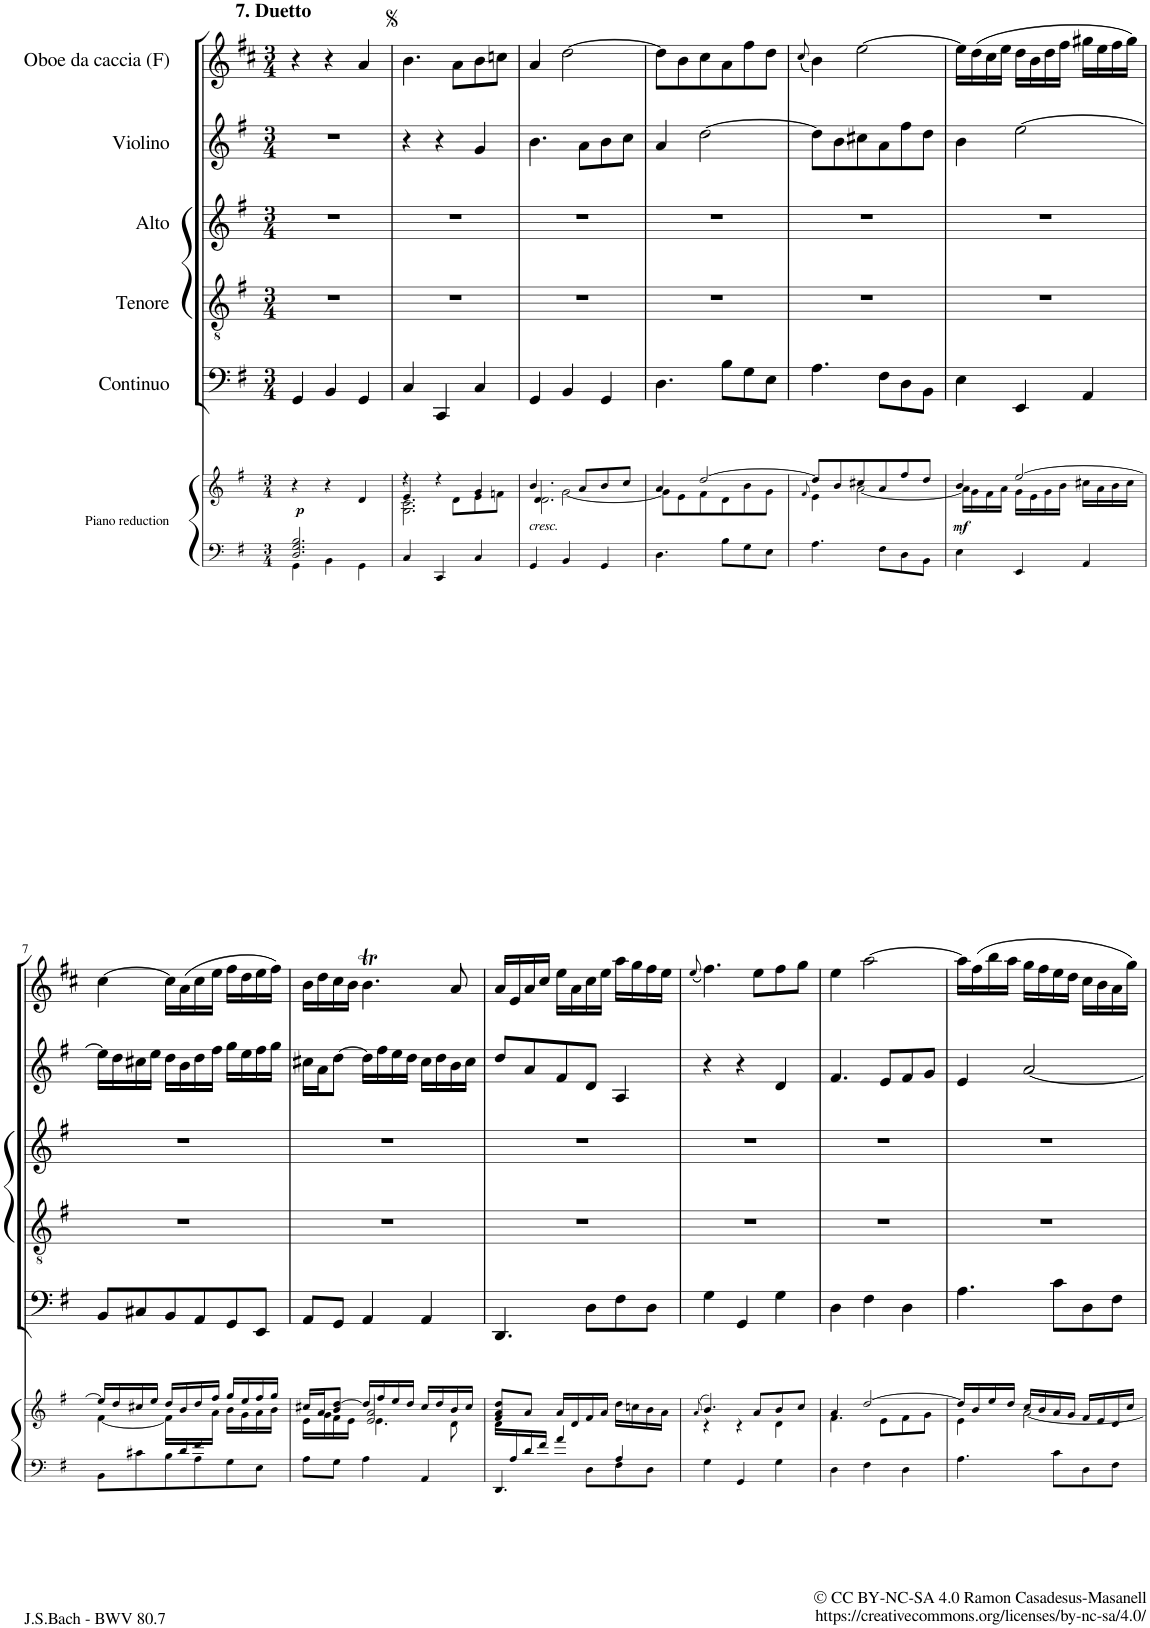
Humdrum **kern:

**kern	**kern	**dynam	**kern	**kern	**kern	**kern	**kern
*part6	*part6	*part6	*part5	*part4	*part3	*part2	*part1
*staff7	*staff6	*staff6/7	*staff5	*staff4	*staff3	*staff2	*staff1
*I"Piano reduction	*	*	*I"Continuo	*I"Tenore	*I"Alto	*I"Violino	*I"Oboe da caccia (F)
*I'Pno	*	*	*	*	*	*I'Vln	*
*stria5	*stria5	*	*	*	*	*	*
*clefF4	*clefG2	*	*clefF4	*clefGv2	*clefG2	*clefG2	*clefG2
*	*	*	*	*	*	*	*Trd4c7
*k[f#]	*k[f#]	*	*k[f#]	*k[f#]	*k[f#]	*k[f#]	*k[f#c#]
*M3/4	*M3/4	*	*M3/4	*M3/4	*M3/4	*M3/4	*M3/4
=1	=1	=1	=1	=1	=1	=1	=1
*^	*	*	*	*	*	*	*
!	!	!	!	!	!	!	!	!LO:TX:a:B:t=7. Duetto
!	!	!	!LO:DY:b	!	!	!	!	!
2.D/ 2.G/ 2.B/	4GG\	4r	p	4GG/	2.r	2.r	2.r	4r
.	4BB\	4r	.	4BB/	.	.	.	4r
.	4GG\	4d/	.	4GG/	.	.	.	4a/
*v	*v	*	*	*	*	*	*	*
=2	=2	=2	=2	=2	=2	=2	=2
*	*^	*	*	*	*	*	*
*	*	*^	*	*	*	*	*	*
4C/	4r	2.G\ 2.c\	4.e/	.	4C/	2.r	2.r	4r	4.b\
4CC/	4r	.	.	.	4CC/	.	.	4r	.
.	.	.	8d\L	.	.	.	.	.	8a\L
4C/	4g/	.	8e\	.	4C/	.	.	4g/	8b\
.	.	.	8fn\J	.	.	.	.	.	8ccn\J
=3	=3	=3	=3	=3	=3	=3	=3	=3	=3
!	!LO:TX:b:i:t=cresc.	!	!	!	!	!	!	!	!
4GG/	4.b/	4d/	2.d\	.	4GG/	2.r	2.r	4.b\	4a/
4BB/	.	[2g\	.	.	4BB/	.	.	.	[2dd\
.	8a/L	.	.	.	.	.	.	8a\L	.
4GG/	8b/	.	.	.	4GG/	.	.	8b\	.
.	8cc/J	.	.	.	.	.	.	8cc\J	.
*	*	*v	*v	*	*	*	*	*	*
=4	=4	=4	=4	=4	=4	=4	=4	=4
4.D\	4a/	8g\L]	.	4.D\	2.r	2.r	4a/	8dd\L]
.	.	8e\	.	.	.	.	.	8b\
.	[2dd/	8f#\	.	.	.	.	[2dd\	8cc#\
8B\L	.	8d\	.	8B\L	.	.	.	8a\
8G\	.	8b\	.	8G\	.	.	.	8ff#\
8E\J	.	8g\J	.	8E\J	.	.	.	8dd\J
=5	=5	=5	=5	=5	=5	=5	=5	=5
.	.	8qf#/	.	.	.	.	.	(8qcc#/
4.A\	8dd/L]	4e\	.	4.A\	2.r	2.r	8dd\L]	4b\)
.	8b/	.	.	.	.	.	8b\	.
.	8cc#X/	[2a\	.	.	.	.	8cc#X\	[2ee\
8F#\L	8a/	.	.	8F#\L	.	.	8a\	.
8D\	8ff#/	.	.	8D\	.	.	8ff#\	.
8BB\J	8dd/J	.	.	8BB\J	.	.	8dd\J	.
=6	=6	=6	=6	=6	=6	=6	=6	=6
!	!	!	!LO:DY:b	!	!	!	!	!
4E\	4b/	16a\LL]	mf	4E\	2.r	2.r	4b\	16ee\LL]
.	.	16g\	.	.	.	.	.	(16dd\
.	.	16f#\	.	.	.	.	.	16cc#\
.	.	16a\JJ	.	.	.	.	.	16ee\JJ
4EE/	[2ee/	16g\LL	.	4EE/	.	.	[2ee\	16dd\LL
.	.	16e\	.	.	.	.	.	16b\
.	.	16g\	.	.	.	.	.	16dd\
.	.	16b\JJ	.	.	.	.	.	16ff#\JJ
4AA/	.	16cc#X\LL	.	4AA/	.	.	.	16gg#X\LL
.	.	16a\	.	.	.	.	.	16ee\
.	.	16b\	.	.	.	.	.	16ff#\
.	.	16cc#\JJ	.	.	.	.	.	16gg#\JJ)
!!LO:LB:g=z
=7	=7	=7	=7	=7	=7	=7	=7	=7
*^	*	*	*	*	*	*	*	*
16ryy	8BB\L	16ee/LL]	[4f#\	.	8BB/L	2.r	2.r	16ee\LL]	[4cc#\
.	.	16dd/	.	.	.	.	.	16dd\	.
.	8c#X\	16cc#X/	.	.	8C#X/	.	.	16cc#X\	.
.	.	16ee/JJ	.	.	.	.	.	16ee\JJ	.
.	8B\	16dd/LL	16f#\LL]	.	8BB/	.	.	16dd\LL	16cc#\LL]
16d/	.	16b/	8ryy	.	.	.	.	16b\	(16a\
16f#/	8A\	16dd/	.	.	8AA/	.	.	16dd\	16cc#\
4ryy	.	16ff#/JJ	16a\JJ	.	.	.	.	16ff#\JJ	16ee\JJ
.	8G\	16gg/LL	16b\LL	.	8GG/	.	.	16gg\LL	16ff#\LL
.	.	16ee/	16g\	.	.	.	.	16ee\	16dd\
.	8E\J	16ff#/	16a\	.	8EE/J	.	.	16ff#\	16ee\
16ryy	.	16gg/JJ	16b\JJ	.	.	.	.	16gg\JJ	16ff#\JJ)
*v	*v	*	*	*	*	*	*	*	*
=8	=8	=8	=8	=8	=8	=8	=8	=8
*	*	*^	*	*	*	*	*	*
8A\L	16cc#X/LL	16e\LL	4ryy	.	8AA/L	2.r	2.r	16cc#X\LL	16b\LL
.	16a/J	16g\	.	.	.	.	.	16a\J	16dd\
8G\J	8b/ [8dd/J	16f#\	.	.	8GG/J	.	.	[8dd\J	16cc#\
.	.	16e\JJ	.	.	.	.	.	.	16b\JJ
4A\	16dd/LL]	4.e\	2e/ 2a/	.	4AA/	.	.	16dd\LL]	4.bT\
.	16ff#/	.	.	.	.	.	.	16ff#\	.
.	16ee/	.	.	.	.	.	.	16ee\	.
.	16dd/JJ	.	.	.	.	.	.	16dd\JJ	.
4AA/	16cc#/LL	.	.	.	4AA/	.	.	16cc#\LL	.
.	16dd/	.	.	.	.	.	.	16dd\	.
.	16b/	8d\	.	.	.	.	.	16b\	8a/
.	16cc#/JJ	.	.	.	.	.	.	16cc#\JJ	.
*	*	*v	*v	*	*	*	*	*	*
=9	=9	=9	=9	=9	=9	=9	=9	=9
*^	*	*	*	*	*	*	*	*
16ryy	4.DD/	8f#/ 8a/ 8dd/L	16d\LL	.	4.DD/	2.r	2.r	8dd/L	16a/LL
16A/	.	.	2ryy	.	.	.	.	.	16e/
16d/	.	8a/J	.	.	.	.	.	8a/	16a/
16f#/JJ	.	.	.	.	.	.	.	.	16cc#/JJ
4a/	.	16a/LL	.	.	.	.	.	8f#/	16ee\LL
.	.	16d/	.	.	.	.	.	.	16a\
.	8D\L	16f#/	.	.	8D\L	.	.	8d/J	16cc#\
.	.	16a/JJ	.	.	.	.	.	.	16ee\JJ
4A/	8F#\	16dd\LL	.	.	8F#\	.	.	4A/	16aa\LL
.	.	16ccn\	8.ryy	.	.	.	.	.	16gg\
.	8D\J	16b\	.	.	8D\J	.	.	.	16ff#\
.	.	16a\JJ	.	.	.	.	.	.	16ee\JJ
*v	*v	*	*	*	*	*	*	*	*
=10	=10	=10	=10	=10	=10	=10	=10	=10
.	(8qa/	.	.	.	.	.	.	(8qee/
4G\	4.b/)	4r	.	4G\	2.r	2.r	4r	4.ff#\)
4GG/	.	4r	.	4GG/	.	.	4r	.
.	8a/L	.	.	.	.	.	.	8ee\L
4G\	8b/	4d\	.	4G\	.	.	4d/	8ff#\
.	8cc/J	.	.	.	.	.	.	8gg\J
=11	=11	=11	=11	=11	=11	=11	=11	=11
4D\	4a/	4.f#\	.	4D\	2.r	2.r	4.f#/	4ee\
4F#\	[2dd/	.	.	4F#\	.	.	.	[2aa\
.	.	8e\L	.	.	.	.	8e/L	.
4D\	.	8f#\	.	4D\	.	.	8f#/	.
.	.	8g\J	.	.	.	.	8g/J	.
=12	=12	=12	=12	=12	=12	=12	=12	=12
4.A\	16dd/LL]	4e\	.	4.A\	2.r	2.r	4e/	16aa\LL]
.	16b/	.	.	.	.	.	.	(16ff#\
.	16ee/	.	.	.	.	.	.	16bb\
.	16dd/JJ	.	.	.	.	.	.	16aa\JJ
.	16cc/LL	[2a\	.	.	.	.	[2a/	16gg\LL
.	16b/	.	.	.	.	.	.	16ff#\
8c\L	16a/	.	.	8c\L	.	.	.	16ee\
.	16g/JJ	.	.	.	.	.	.	16dd\JJ
8D\	16f#/LL	.	.	8D\	.	.	.	16cc#\LL
.	16e/	.	.	.	.	.	.	16b\
8F#\J	16d/	.	.	8F#\J	.	.	.	16a\
.	16cc/JJ	.	.	.	.	.	.	16gg\JJ)
*	*v	*v	*	*	*	*	*	*
=	=	=	=	=	=	=	=
*-	*-	*-	*-	*-	*-	*-	*-
